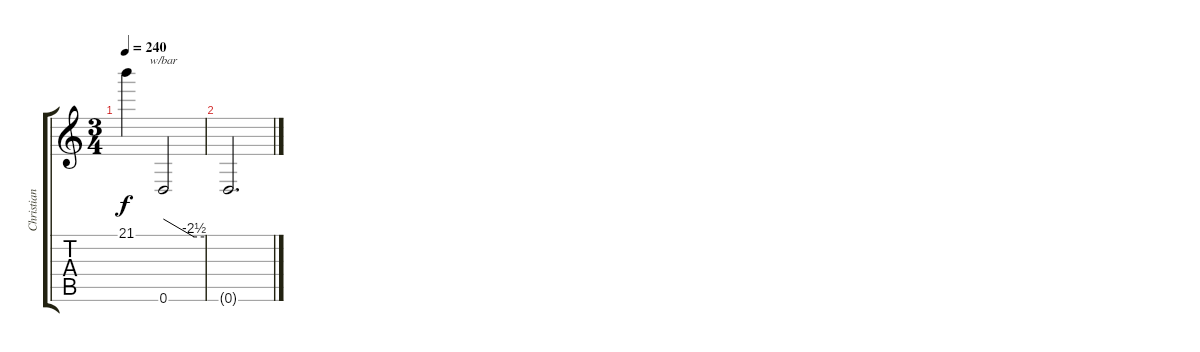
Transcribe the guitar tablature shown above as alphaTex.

\track ("Christian Muenzner - lead guitar" "Christian ") {instrument distortionguitar}
\staff {score tabs}
\tuning (D4 A3 F3 C3 G2 D2) {hide}
\ts (3 4)
\tempo 240
\clef g2
\ks c
21.1{t}.4{dy f} 0.6.2{tbe (custom default 0 0 45 -10 60 -10)} |
0.6{t}.2{d}
